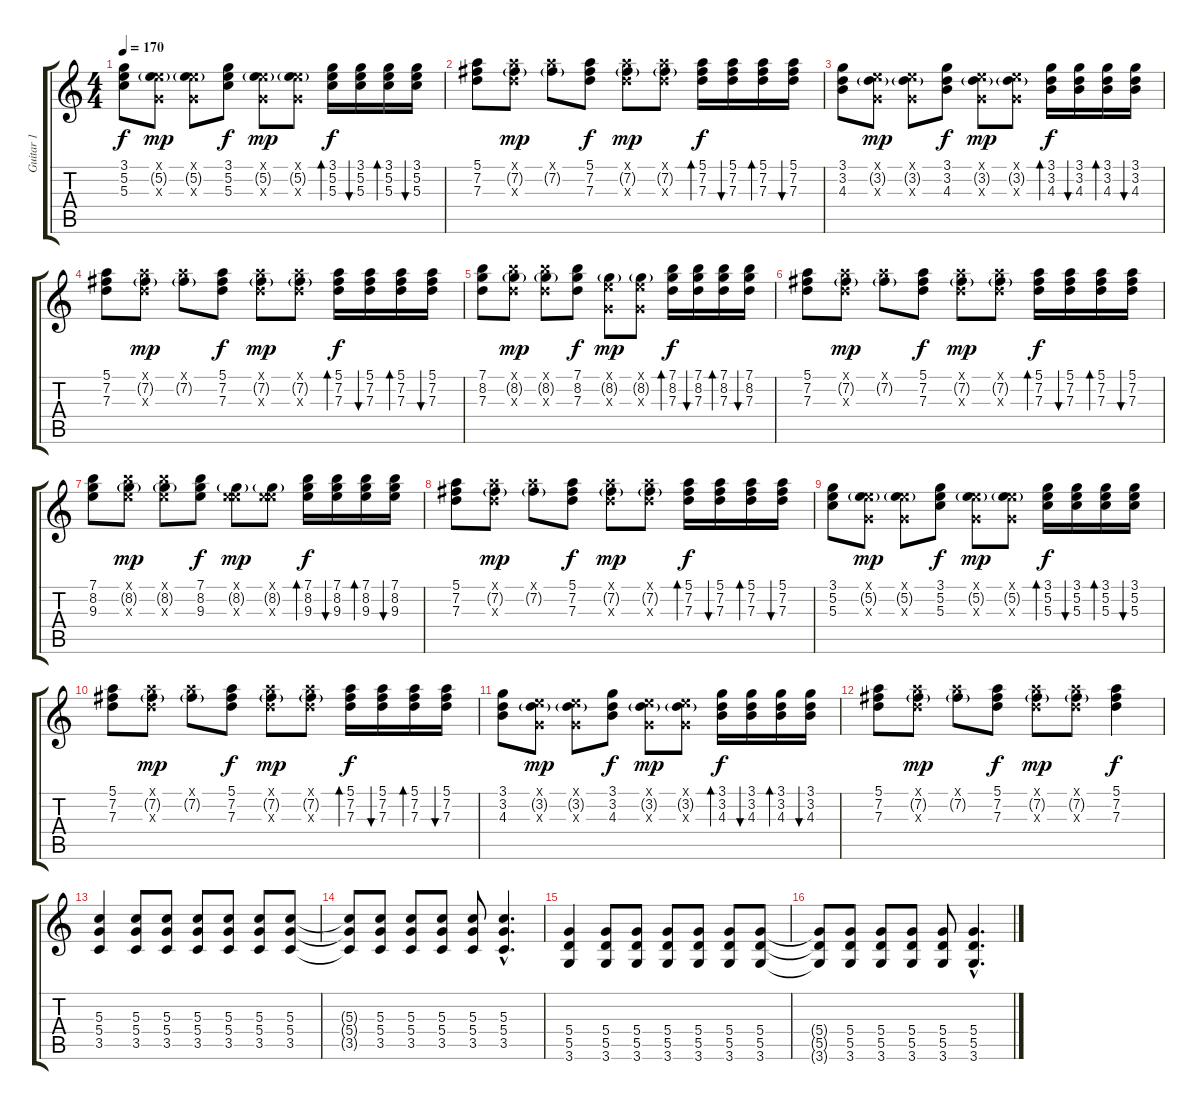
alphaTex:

\track ("Guitar 1" "Guitar 1") {instrument acousticguitarsteel}
\staff {score tabs}
\tuning (E4 B3 G3 D3 A2 E2) {hide}
\ts (4 4)
\tempo 170
\clef g2
\ks c
(3.1 5.2 5.3).8{dy f} (0.1{x} 5.2{g} 0.3{x}).8{dy mp} (0.1{x} 5.2{g} 0.3{x}).8 (3.1 5.2 5.3).8{dy f} (0.1{x} 5.2{g} 0.3{x}).8{dy mp} (0.1{x} 5.2{g} 0.3{x}).8 (3.1 5.2 5.3).16{bd 240 dy f} (3.1 5.2 5.3).16{bu 240} (3.1 5.2 5.3).16{bd 240} (3.1 5.2 5.3).16{bu 240} |
(5.1 7.2 7.3).8 (5.1{x} 7.2{g} 7.3{x}).8{dy mp} (5.1{x} 7.2{g}).8 (5.1 7.2 7.3).8{dy f} (5.1{x} 7.2{g} 7.3{x}).8{dy mp} (5.1{x} 7.2{g} 7.3{x}).8 (5.1 7.2 7.3).16{bd 240 dy f} (5.1 7.2 7.3).16{bu 240} (5.1 7.2 7.3).16{bd 240} (5.1 7.2 7.3).16{bu 240} |
(3.1 3.2 4.3).8 (0.1{x} 3.2{g} 0.3{x}).8{dy mp} (0.1{x} 3.2{g} 0.3{x}).8 (3.1 3.2 4.3).8{dy f} (0.1{x} 3.2{g} 0.3{x}).8{dy mp} (0.1{x} 3.2{g} 0.3{x}).8 (3.1 3.2 4.3).16{bd 240 dy f} (3.1 3.2 4.3).16{bu 240} (3.1 3.2 4.3).16{bd 240} (3.1 3.2 4.3).16{bu 240} |
(5.1 7.2 7.3).8 (5.1{x} 7.2{g} 7.3{x}).8{dy mp} (5.1{x} 7.2{g}).8 (5.1 7.2 7.3).8{dy f} (5.1{x} 7.2{g} 7.3{x}).8{dy mp} (5.1{x} 7.2{g} 7.3{x}).8 (5.1 7.2 7.3).16{bd 240 dy f} (5.1 7.2 7.3).16{bu 240} (5.1 7.2 7.3).16{bd 240} (5.1 7.2 7.3).16{bu 240} |
(7.1 8.2 7.3).8{instrument acousticguitarsteel} (7.1{x} 8.2{g} 7.3{x}).8{dy mp} (7.1{x} 8.2{g} 7.3{x}).8 (7.1 8.2 7.3).8{dy f} (0.1{x} 8.2{g} 0.3{x}).8{dy mp} (0.1{x} 8.2{g} 0.3{x}).8 (7.1 8.2 7.3).16{bd 240 dy f} (7.1 8.2 7.3).16{bu 240} (7.1 8.2 7.3).16{bd 240} (7.1 8.2 7.3).16{bu 240} |
(5.1 7.2 7.3).8 (5.1{x} 7.2{g} 7.3{x}).8{dy mp} (5.1{x} 7.2{g}).8 (5.1 7.2 7.3).8{dy f} (5.1{x} 7.2{g} 7.3{x}).8{dy mp} (5.1{x} 7.2{g} 7.3{x}).8 (5.1 7.2 7.3).16{bd 240 dy f} (5.1 7.2 7.3).16{bu 240} (5.1 7.2 7.3).16{bd 240} (5.1 7.2 7.3).16{bu 240} |
(7.1 8.2 9.3).8 (7.1{x} 8.2{g} 9.3{x}).8{dy mp} (7.1{x} 8.2{g} 9.3{x}).8 (7.1 8.2 9.3).8{dy f} (0.1{x} 8.2{g} 9.3{x}).8{dy mp} (0.1{x} 8.2{g} 9.3{x}).8 (7.1 8.2 9.3).16{bd 240 dy f} (7.1 8.2 9.3).16{bu 240} (7.1 8.2 9.3).16{bd 240} (7.1 8.2 9.3).16{bu 240} |
(5.1 7.2 7.3).8 (5.1{x} 7.2{g} 7.3{x}).8{dy mp} (5.1{x} 7.2{g}).8 (5.1 7.2 7.3).8{dy f} (5.1{x} 7.2{g} 7.3{x}).8{dy mp} (5.1{x} 7.2{g} 7.3{x}).8 (5.1 7.2 7.3).16{bd 240 dy f} (5.1 7.2 7.3).16{bu 240} (5.1 7.2 7.3).16{bd 240} (5.1 7.2 7.3).16{bu 240} |
(3.1 5.2 5.3).8 (0.1{x} 5.2{g} 0.3{x}).8{dy mp} (0.1{x} 5.2{g} 0.3{x}).8 (3.1 5.2 5.3).8{dy f} (0.1{x} 5.2{g} 0.3{x}).8{dy mp} (0.1{x} 5.2{g} 0.3{x}).8 (3.1 5.2 5.3).16{bd 240 dy f} (3.1 5.2 5.3).16{bu 240} (3.1 5.2 5.3).16{bd 240} (3.1 5.2 5.3).16{bu 240} |
(5.1 7.2 7.3).8 (5.1{x} 7.2{g} 7.3{x}).8{dy mp} (5.1{x} 7.2{g}).8 (5.1 7.2 7.3).8{dy f} (5.1{x} 7.2{g} 7.3{x}).8{dy mp} (5.1{x} 7.2{g} 7.3{x}).8 (5.1 7.2 7.3).16{bd 240 dy f} (5.1 7.2 7.3).16{bu 240} (5.1 7.2 7.3).16{bd 240} (5.1 7.2 7.3).16{bu 240} |
(3.1 3.2 4.3).8 (0.1{x} 3.2{g} 0.3{x}).8{dy mp} (0.1{x} 3.2{g} 0.3{x}).8 (3.1 3.2 4.3).8{dy f} (0.1{x} 3.2{g} 0.3{x}).8{dy mp} (0.1{x} 3.2{g} 0.3{x}).8 (3.1 3.2 4.3).16{bd 240 dy f} (3.1 3.2 4.3).16{bu 240} (3.1 3.2 4.3).16{bd 240} (3.1 3.2 4.3).16{bu 240} |
(5.1 7.2 7.3).8 (5.1{x} 7.2{g} 7.3{x}).8{dy mp} (5.1{x} 7.2{g}).8 (5.1 7.2 7.3).8{dy f} (5.1{x} 7.2{g} 7.3{x}).8{dy mp} (5.1{x} 7.2{g} 7.3{x}).8 (5.1 7.2 7.3).4{dy f} |
(5.3 5.4 3.5).4{instrument distortionguitar} (5.3 5.4 3.5).8 (5.3 5.4 3.5).8 (5.3 5.4 3.5).8 (5.3 5.4 3.5).8 (5.3 5.4 3.5).8 (5.3 5.4 3.5).8 |
(5.3{t} 5.4{t} 3.5{t}).8 (5.3 5.4 3.5).8 (5.3 5.4 3.5).8 (5.3 5.4 3.5).8 (5.3 5.4 3.5).8 (5.3{hac} 5.4{hac} 3.5{hac}).4{d} |
(5.4 5.5 3.6).4 (5.4 5.5 3.6).8 (5.4 5.5 3.6).8 (5.4 5.5 3.6).8 (5.4 5.5 3.6).8 (5.4 5.5 3.6).8 (5.4 5.5 3.6).8 |
(5.4{t} 5.5{t} 3.6{t}).8 (5.4 5.5 3.6).8 (5.4 5.5 3.6).8 (5.4 5.5 3.6).8 (5.4 5.5 3.6).8 (5.4{hac} 5.5{hac} 3.6{hac}).4{d}
